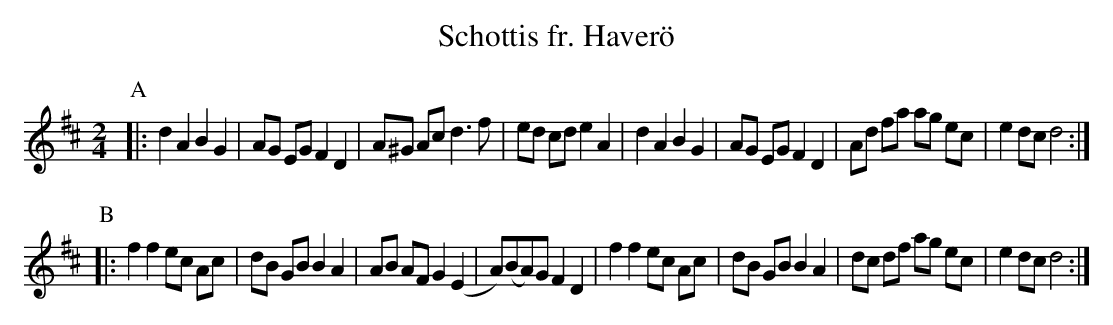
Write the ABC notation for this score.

X:1
T:Schottis fr. Haver\"o
M:2/4
L:1/8
K:D
P:A
|: d2 A2 B2 G2 \
| AG EG F2 D2 \
| A^G Ac d3 f \
| ed cd e2 A2 \
| d2 A2 B2 G2 \
| AG EG F2 D2 \
| Ad fa ag ec \
| e2 dc d4 :|
P:B
|: f2 f2 ec Ac \
| dB GB B2 A2 \
| AB AF G2 (E2 \
| A)(BA)G F2 D2 \
| f2 f2 ec Ac \
| dB GB B2 A2 \
| dc df ag ec \
| e2 dc d4 :|
